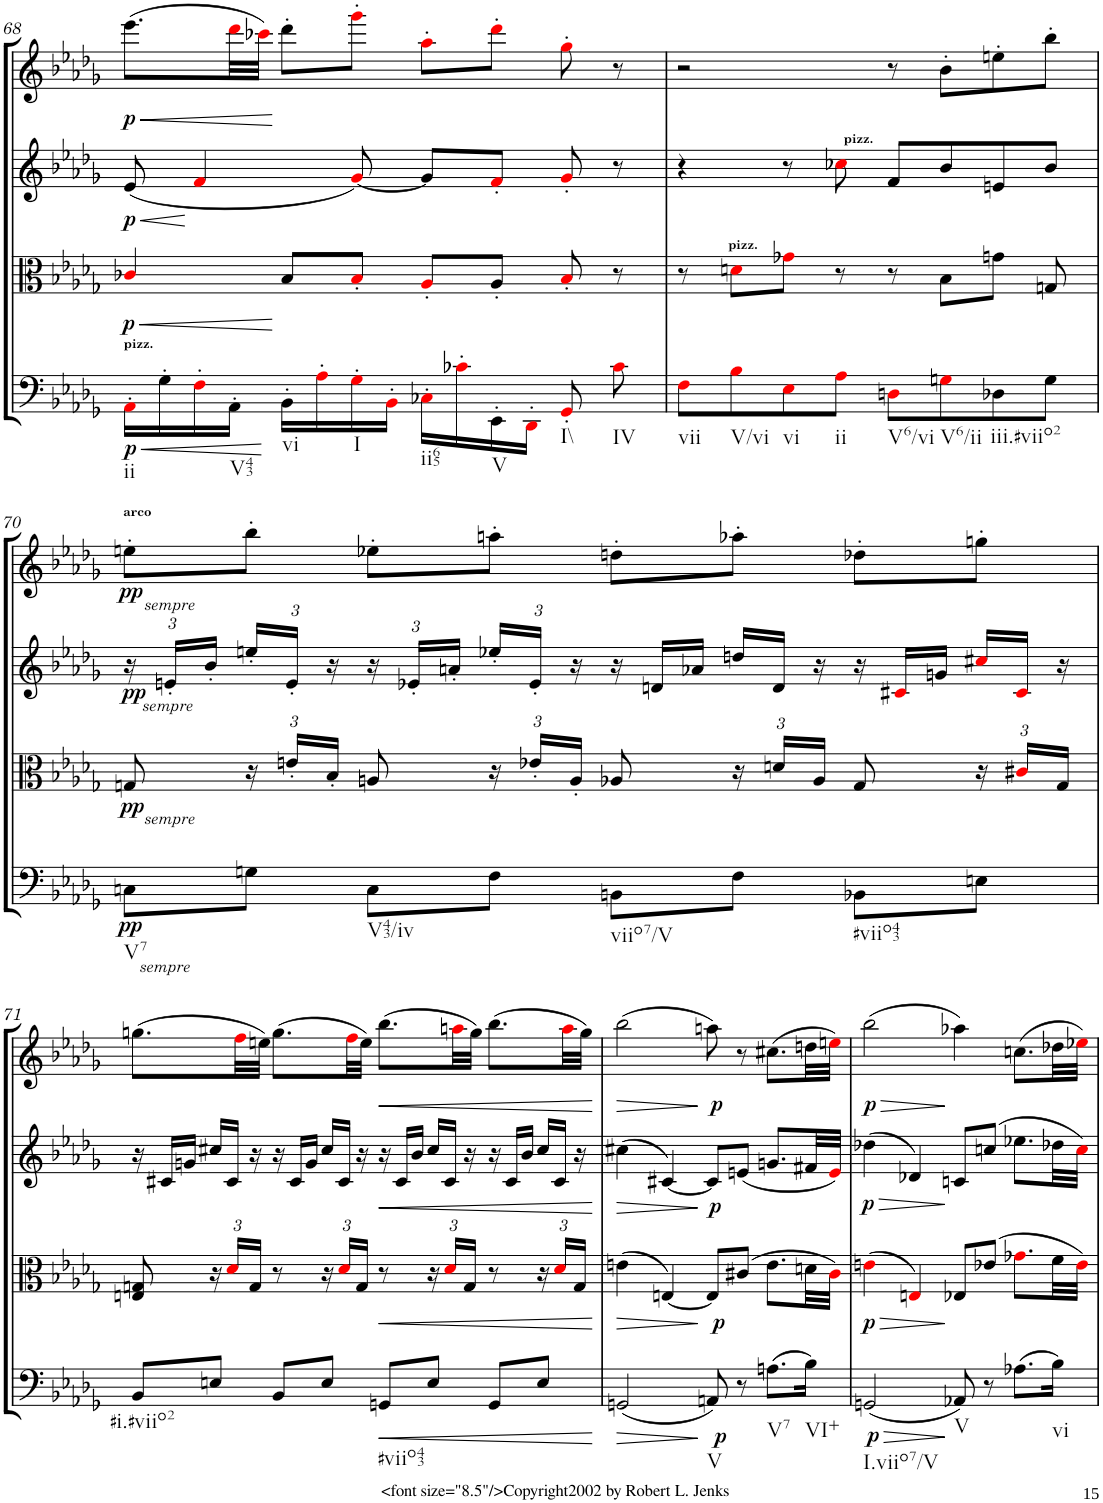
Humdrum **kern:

**kern	**dynam	**kern	**dynam	**kern	**dynam	**kern	**dynam
*part4	*part4	*part3	*part3	*part2	*part2	*part1	*part1
*staff4	*staff4	*staff3	*staff3	*staff2	*staff2	*staff1	*staff1
*I"Cello	*	*I"Viola	*	*I"2nd Violin	*	*I"1st Violin	*
*	*	*I'Vla	*	*I'Vln	*	*I'Vln	*
!!LO:PB:g=z
*clefF4	*	*clefC3	*	*clefG2	*	*clefG2	*
*k[b-e-a-d-g-]	*	*k[b-e-a-d-g-]	*	*k[b-e-a-d-g-]	*	*k[b-e-a-d-g-]	*
*D-:	*	*D-:	*	*D-:	*	*D-:	*
*M4/4	*	*M4/4	*	*M4/4	*	*M4/4	*
*met(c)	*	*met(c)	*	*met(c)	*	*met(c)	*
=68	=68	=68	=68	=68	=68	=68	=68
!LO:TX:a:B:t=pizz.	!	!	!	!	!	!	!
!LO:TX:b:t=ii	!	!	!	!	!	!	!
!	!LO:HP:b	!	!LO:HP:b	!	!LO:HP:b	!	!LO:HP:b
!	!LO:DY:n=1:b	!	!LO:DY:n=1:b	!	!LO:DY:n=1:b	!	!LO:DY:n=1:b
16AA-'i\LL	< p	4c-Xi/	< p	(8e-/	< p	(8.eee-\L	< p
16G-'\	.	.	.	.	.	.	.
16F'i\	.	.	.	4fi/	[	.	.
!LO:TX:b:t=V43	!	!	!	!	!	!	!
16AA-'\JJ	.	.	.	.	.	32ddd-i\LL	.
.	.	.	.	.	.	32ccc-Xi\JJJ)	.
!LO:TX:b:t=vi	!	!	!	!	!	!	!
16BB-'\LL	[	8B-/L	[	.	.	8ddd-'\L	[
16A-'i\	.	.	.	.	.	.	.
!LO:TX:b:t=I	!	!	!	!	!	!	!
16G-'i\	.	8B-'i/J	.	[8g-i/)	.	8ggg-'i\J	.
16BB-'i\JJ	.	.	.	.	.	.	.
!LO:TX:b:t=ii65	!	!	!	!	!	!	!
16C-X'i\LL	.	8A-'i/L	.	8g-/L]	.	8aa-'i\L	.
16c-X'i\	.	.	.	.	.	.	.
!LO:TX:b:t=V	!	!	!	!	!	!	!
16EE-'\	.	8A-'/J	.	8f'i/J	.	8ddd-'i\J	.
16DD-'i\JJ	.	.	.	.	.	.	.
!LO:TX:b:t=I\\	!	!	!	!	!	!	!
8GG-'i/	.	8B-'i/	.	8g-'i/	.	8gg-'i\	.
!LO:TX:b:t=IV	!	!	!	!	!	!	!
8c-i\	.	8r	.	8r	.	8r	.
=69	=69	=69	=69	=69	=69	=69	=69
!	!	!	!	!LO:TX:a:B:t=pizz.	!	!	!
!	!	!LO:TX:a:B:t=pizz.	!	!	!	!	!
!LO:TX:b:t=vii	!	!	!	!	!	!	!
8Fi\L	.	8r	.	4r	.	2r	.
!LO:TX:b:t=V/vi	!	!	!	!	!	!	!
8B-i\	.	8dni\L	.	.	.	.	.
!LO:TX:b:t=vi	!	!	!	!	!	!	!
8E-i\	.	8g-Xi\J	.	8r	.	.	.
!LO:TX:b:t=ii	!	!	!	!	!	!	!
8A-i\J	.	8r	.	8cc-Xi\	.	.	.
!LO:TX:b:t=V6/vi	!	!	!	!	!	!	!
8Dni\L	.	8r	.	8f/L	.	8r	.
!LO:TX:b:t=V6/ii	!	!	!	!	!	!	!
8Gni\	.	8B-\L	.	8b-/	.	8b-'\L	.
!LO:TX:b:t=iii.#viio2	!	!	!	!	!	!	!
8D-X\	.	8gn\J	.	8en/	.	8een'\	.
8G\J	.	8Gn/	.	8b-/J	.	8bb-'\J	.
!!LO:LB:g=z
=70	=70	=70	=70	=70	=70	=70	=70
*	*	*	*	*Xbrackettup	*	*	*
!	!	!	!	!	!	!LO:TX:b:i:t=sempre	!
!	!	!	!	!	!	!LO:TX:a:B:t=arco	!
!	!	!	!	!LO:TX:b:i:t=sempre	!	!	!
!	!	!LO:TX:b:i:t=sempre	!	!	!	!	!
!LO:TX:b:i:t=sempre	!	!	!	!	!	!	!
!LO:TX:b:t=V7	!	!	!	!	!	!	!
!	!LO:DY:b	!	!LO:DY:b	!	!LO:DY:b	!	!LO:DY:b
8Cn\L	pp	8Gn/	pp	24r	pp	8een'\L	pp
.	.	.	.	24en'/LL	.	.	.
.	.	.	.	24b-'/JJ	.	.	.
*	*	*Xbrackettup	*	*	*	*	*
8Gn\J	.	24r	.	24een'/LL	.	8bb-'\J	.
.	.	24en'/LL	.	24e'/JJ	.	.	.
.	.	24B-'/JJ	.	24r	.	.	.
!LO:TX:b:t=V43/iv	!	!	!	!	!	!	!
8C\L	.	8An/	.	24r	.	8ee-X'\L	.
.	.	.	.	24e-X'/LL	.	.	.
.	.	.	.	24an'/JJ	.	.	.
8F\J	.	24r	.	24ee-X'/LL	.	8aan'\J	.
.	.	24e-X'/LL	.	24e-'/JJ	.	.	.
.	.	24A'/JJ	.	24r	.	.	.
*	*	*	*	*Xtuplet	*	*	*
!LO:TX:b:t=viio7/V	!	!	!	!	!	!	!
8BBn\L	.	8A-X/	.	24r	.	8ddn'\L	.
.	.	.	.	24dn/LL	.	.	.
.	.	.	.	24a-X/JJ	.	.	.
8F\J	.	24r	.	24ddn/LL	.	8aa-X'\J	.
.	.	24dn/LL	.	24d/JJ	.	.	.
.	.	24A-/JJ	.	24r	.	.	.
!LO:TX:b:t=#viio43	!	!	!	!	!	!	!
8BB-X\L	.	8G/	.	24r	.	8dd-X'\L	.
.	.	.	.	24c#Xi/LL	.	.	.
.	.	.	.	24gn/JJ	.	.	.
8En\J	.	24r	.	24cc#Xi/LL	.	8ggn'\J	.
.	.	24c#Xi/LL	.	24c#i/JJ	.	.	.
.	.	24G/JJ	.	24r	.	.	.
!!LO:LB:g=z
=71	=71	=71	=71	=71	=71	=71	=71
!LO:TX:b:t=#i.#viio2	!	!	!	!	!	!	!
8BB-/L	.	8En/ 8Gn/	.	24r	.	(8.ggn\L	.
.	.	.	.	24c#X/LL	.	.	.
.	.	.	.	24gn/JJ	.	.	.
8En/J	.	24r	.	24cc#X/LL	.	.	.
.	.	24d-i/LL	.	24c#/JJ	.	.	.
.	.	.	.	.	.	32ffi\LL	.
.	.	24G/JJ	.	24r	.	.	.
.	.	.	.	.	.	32een\JJJ)	.
8BB-/L	.	8r	.	24r	.	(8.gg\L	.
.	.	.	.	24c#/LL	.	.	.
.	.	.	.	24g/JJ	.	.	.
8E/J	.	24r	.	24cc#/LL	.	.	.
.	.	24d-i/LL	.	24c#/JJ	.	.	.
.	.	.	.	.	.	32ffi\LL	.
.	.	24G/JJ	.	24r	.	.	.
.	.	.	.	.	.	32ee\JJJ)	.
!LO:TX:b:t=#viio43	!	!	!	!	!	!	!
!	!LO:HP:b	!	!LO:HP:b	!	!LO:HP:b	!	!LO:HP:b
8GGn/L	<	8r	<	24r	<	(8.bb-\L	<
.	.	.	.	24c#/LL	.	.	.
.	.	.	.	24b-/JJ	.	.	.
8E/J	.	24r	.	24cc#/LL	.	.	.
.	.	24d-i/LL	.	24c#/JJ	.	.	.
.	.	.	.	.	.	32aani\LL	.
.	.	24G/JJ	.	24r	.	.	.
.	.	.	.	.	.	32gg\JJJ)	.
8GG/L	.	8r	.	24r	.	(8.bb-\L	.
.	.	.	.	24c#/LL	.	.	.
.	.	.	.	24b-/JJ	.	.	.
8E/J	.	24r	.	24cc#/LL	.	.	.
.	.	24d-i/LL	.	24c#/JJ	.	.	.
.	.	.	.	.	.	32aai\LL	.
.	.	24G/JJ	.	24r	.	.	.
.	.	.	.	.	.	32gg\JJJ)	.
.	[	.	[	.	[	.	[
=72	=72	=72	=72	=72	=72	=72	=72
!	!LO:HP:b	!	!LO:HP:b	!	!LO:HP:b	!	!LO:HP:b
(2GGn/	>	(4en\	>	(4cc#X\	>	(2bb-\	>
.	.	[4En/)	.	[4c#X/)	.	.	.
!LO:TX:b:t=V	!	!	!	!	!	!	!
!	!LO:DY:n=1:b	!	!LO:DY:n=1:b	!	!LO:DY:n=1:b	!	!LO:DY:n=1:b
8AAn/)	] p	8E/L]	] p	8c#/L]	] p	8aan\)	] p
8r	.	(8c#X/J	.	(8en/J	.	8r	.
!LO:TX:b:t=V7	!	!	!	!	!	!	!
(8.An\L	.	8.e\L	.	8.gn/L	.	(8.cc#X\L	.
!LO:TX:b:t=VI+	!	!	!	!	!	!	!
16B-\Jk)	.	32dn\LL	.	32f#X/LL	.	32ddn\LL	.
.	.	32c#i\JJJ)	.	32ei/JJJ)	.	32eeni\JJJ)	.
=73	=73	=73	=73	=73	=73	=73	=73
!LO:TX:b:t=I.viio7/V	!	!	!	!	!	!	!
!	!LO:HP:b	!	!LO:HP:b	!	!LO:HP:b	!	!LO:HP:b
!	!LO:DY:n=1:b	!	!LO:DY:n=1:b	!	!LO:DY:n=1:b	!	!LO:DY:n=1:b
(2GGn/	> p	(4eni\	> p	(4dd-X\	> p	(2bb-\	> p
.	.	4Eni/)	.	4d-X/)	.	.	.
!LO:TX:b:t=V	!	!	!	!	!	!	!
8AA-X/)	]	8E-X/L	]	8cn/L	]	4aa-X\)	]
8r	.	(8e-X/J	.	(8ccn/J	.	.	.
(8.A-X\L	.	8.g-Xi\L	.	8.ee-X\L	.	(8.ccn\L	.
!LO:TX:b:t=vi	!	!	!	!	!	!	!
16B-\Jk)	.	32f\LL	.	32dd-X\LL	.	32dd-X\LL	.
.	.	32e-i\JJJ)	.	32cci\JJJ)	.	32ee-Xi\JJJ)	.
=	=	=	=	=	=	=	=
*-	*-	*-	*-	*-	*-	*-	*-
